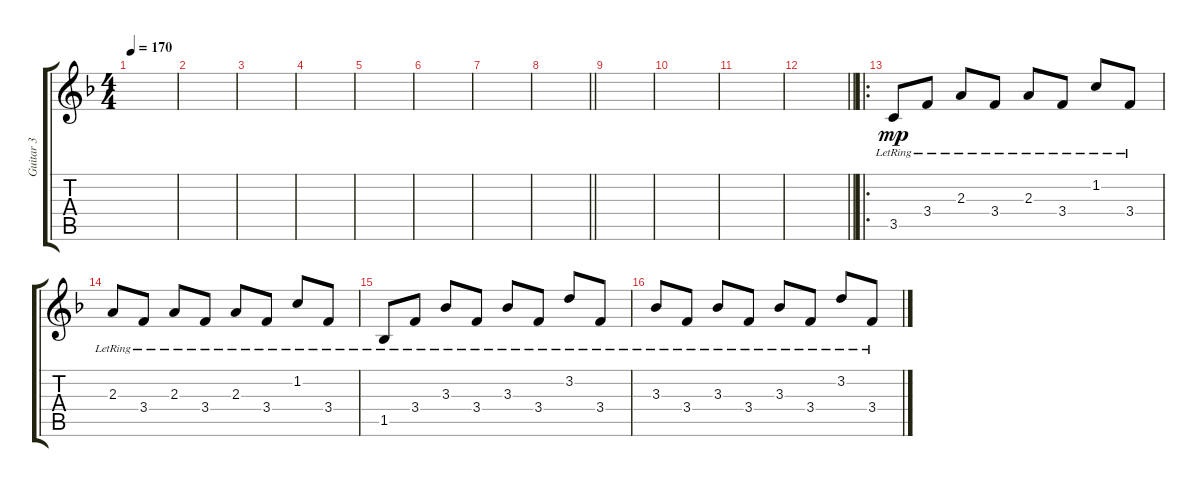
\track ("Guitar 3" "Guitar 3") {instrument overdrivenguitar}
\staff {score tabs}
\tuning (E4 B3 G3 D3 A2 D2) {hide}
\ts (4 4)
\tempo 170
\clef g2
\ks f
|
|
|
|
|
|
|
\barLineRight lightlight
|
|
|
|
\barLineRight lightlight
|
\ro
3.5{lr}.8{dy mp} 3.4{lr}.8 2.3{lr}.8 3.4{lr}.8 2.3{lr}.8 3.4{lr}.8 1.2{lr}.8 3.4{lr}.8 |
2.3{lr}.8 3.4{lr}.8 2.3{lr}.8 3.4{lr}.8 2.3{lr}.8 3.4{lr}.8 1.2{lr}.8 3.4{lr}.8 |
1.5{lr}.8 3.4{lr}.8 3.3{lr}.8 3.4{lr}.8 3.3{lr}.8 3.4{lr}.8 3.2{lr}.8 3.4{lr}.8 |
3.3{lr}.8 3.4{lr}.8 3.3{lr}.8 3.4{lr}.8 3.3{lr}.8 3.4{lr}.8 3.2{lr}.8 3.4{lr}.8
